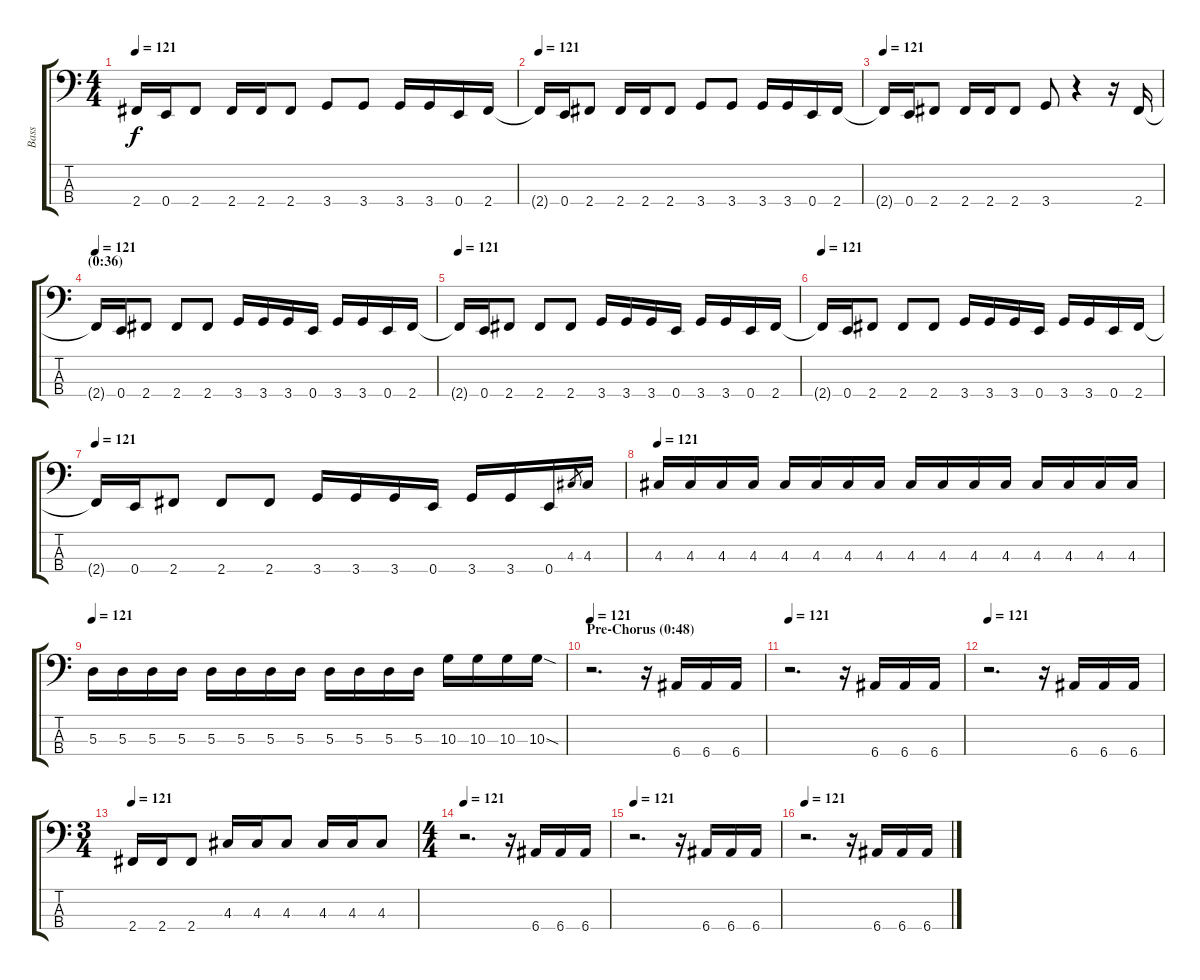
\track ("Bass" "Bass") {instrument electricbassfinger}
\staff {score tabs}
\tuning (G2 D2 A1 E1) {hide}
\ts (4 4)
\tempo 121
\clef f4
\ks c
2.4{t}.16{dy f} 0.4.16 2.4.8 2.4.16 2.4.16 2.4.8 3.4.8 3.4.8 3.4.16 3.4.16 0.4.16 2.4.16 |
\tempo 121
2.4{t}.16 0.4.16 2.4.8 2.4.16 2.4.16 2.4.8 3.4.8 3.4.8 3.4.16 3.4.16 0.4.16 2.4.16 |
\tempo 121
2.4{t}.16 0.4.16 2.4.8 2.4.16 2.4.16 2.4.8 3.4.8 r.4 r.16 2.4.16 |
\section ("" "(0:36)")
\tempo 121
2.4{t}.16 0.4.16 2.4.8 2.4.8 2.4.8 3.4.16 3.4.16 3.4.16 0.4.16 3.4.16 3.4.16 0.4.16 2.4.16 |
\tempo 121
2.4{t}.16 0.4.16 2.4.8 2.4.8 2.4.8 3.4.16 3.4.16 3.4.16 0.4.16 3.4.16 3.4.16 0.4.16 2.4.16 |
\tempo 121
2.4{t}.16 0.4.16 2.4.8 2.4.8 2.4.8 3.4.16 3.4.16 3.4.16 0.4.16 3.4.16 3.4.16 0.4.16 2.4.16 |
\tempo 121
2.4{t}.16 0.4.16 2.4.8 2.4.8 2.4.8 3.4.16 3.4.16 3.4.16 0.4.16 3.4.16 3.4.16 0.4.16 4.3.8{gr} 4.3.16 |
\tempo 121
4.3.16 4.3.16 4.3.16 4.3.16 4.3.16 4.3.16 4.3.16 4.3.16 4.3.16 4.3.16 4.3.16 4.3.16 4.3.16 4.3.16 4.3.16 4.3.16 |
\tempo 121
5.3.16 5.3.16 5.3.16 5.3.16 5.3.16 5.3.16 5.3.16 5.3.16 5.3.16 5.3.16 5.3.16 5.3.16 10.3.16 10.3.16 10.3.16 10.3{sod}.16 |
\section ("" "Pre-Chorus (0:48)")
\tempo 121
r.2{d} r.16 6.4.16 6.4.16 6.4.16 |
\tempo 121
r.2{d} r.16 6.4.16 6.4.16 6.4.16 |
\tempo 121
r.2{d} r.16 6.4.16 6.4.16 6.4.16 |
\ts (3 4)
\tempo 121
2.4.16 2.4.16 2.4.8 4.3.16 4.3.16 4.3.8 4.3.16 4.3.16 4.3.8 |
\ts (4 4)
\tempo 121
r.2{d} r.16 6.4.16 6.4.16 6.4.16 |
\tempo 121
r.2{d} r.16 6.4.16 6.4.16 6.4.16 |
\tempo 121
r.2{d} r.16 6.4.16 6.4.16 6.4.16
